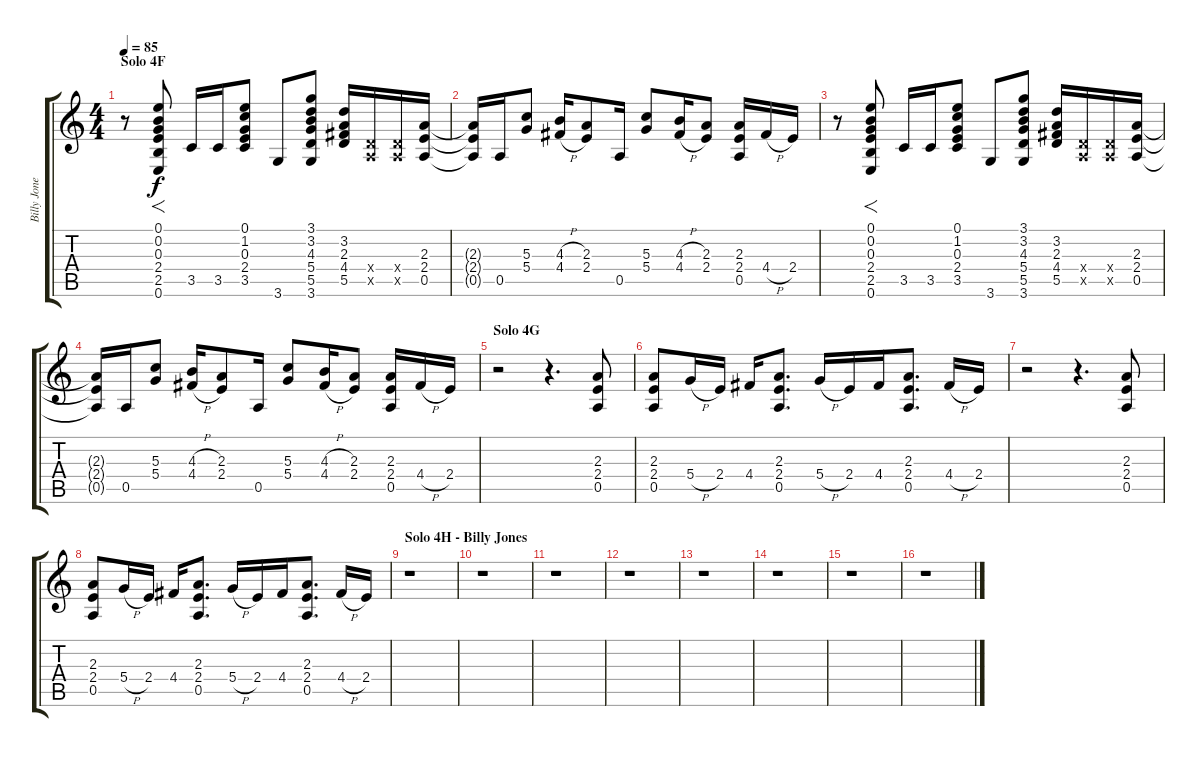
\track ("Billy Jones Acoustic Rhythm" "Billy Jone") {instrument acousticguitarsteel}
\staff {score tabs}
\tuning (E4 B3 G3 D3 A2 E2) {hide}
\ts (4 4)
\section ("" "Solo 4F")
\tempo 85
\clef g2
\ks c
r.8{dy f} (0.1 0.2 0.3 2.4 2.5 0.6).8{f} 3.5.16 3.5.16 (0.1 1.2 0.3 2.4 3.5).8 3.6.8 (3.1 3.2 4.3 5.4 5.5 3.6).8 (3.2 2.3 4.4 5.5).16 (0.4{x} 0.5{x}).16 (0.4{x} 0.5{x}).16 (2.3 2.4 0.5).16 |
(2.3{t} 2.4{t} 0.5{t}).16 0.5.16 (5.3 5.4).8 (4.3{h} 4.4{h}).16 (2.3 2.4).8 0.5.16 (5.3 5.4).8 (4.3{h} 4.4{h}).16 (2.3 2.4).8 (2.3 2.4 0.5).16 4.4{h}.16 2.4.16 |
r.8 (0.1 0.2 0.3 2.4 2.5 0.6).8{f} 3.5.16 3.5.16 (0.1 1.2 0.3 2.4 3.5).8 3.6.8 (3.1 3.2 4.3 5.4 5.5 3.6).8 (3.2 2.3 4.4 5.5).16 (0.4{x} 0.5{x}).16 (0.4{x} 0.5{x}).16 (2.3 2.4 0.5).16 |
(2.3{t} 2.4{t} 0.5{t}).16 0.5.16 (5.3 5.4).8 (4.3{h} 4.4{h}).16 (2.3 2.4).8 0.5.16 (5.3 5.4).8 (4.3{h} 4.4{h}).16 (2.3 2.4).8 (2.3 2.4 0.5).16 4.4{h}.16 2.4.16 |
\section ("" "Solo 4G")
r.2 r.4{d} (2.3 2.4 0.5).8 |
(2.3 2.4 0.5).8 5.4{h}.16 2.4.16 4.4.16 (2.3 2.4 0.5).8{d} 5.4{h}.16 2.4.16 4.4.16 (2.3 2.4 0.5).8{d} 4.4{h}.16 2.4.16 |
r.2 r.4{d} (2.3 2.4 0.5).8 |
(2.3 2.4 0.5).8 5.4{h}.16 2.4.16 4.4.16 (2.3 2.4 0.5).8{d} 5.4{h}.16 2.4.16 4.4.16 (2.3 2.4 0.5).8{d} 4.4{h}.16 2.4.16 |
\section ("" "Solo 4H - Billy Jones")
r.1 |
r.1 |
r.1 |
r.1 |
r.1 |
r.1 |
r.1 |
r.1
